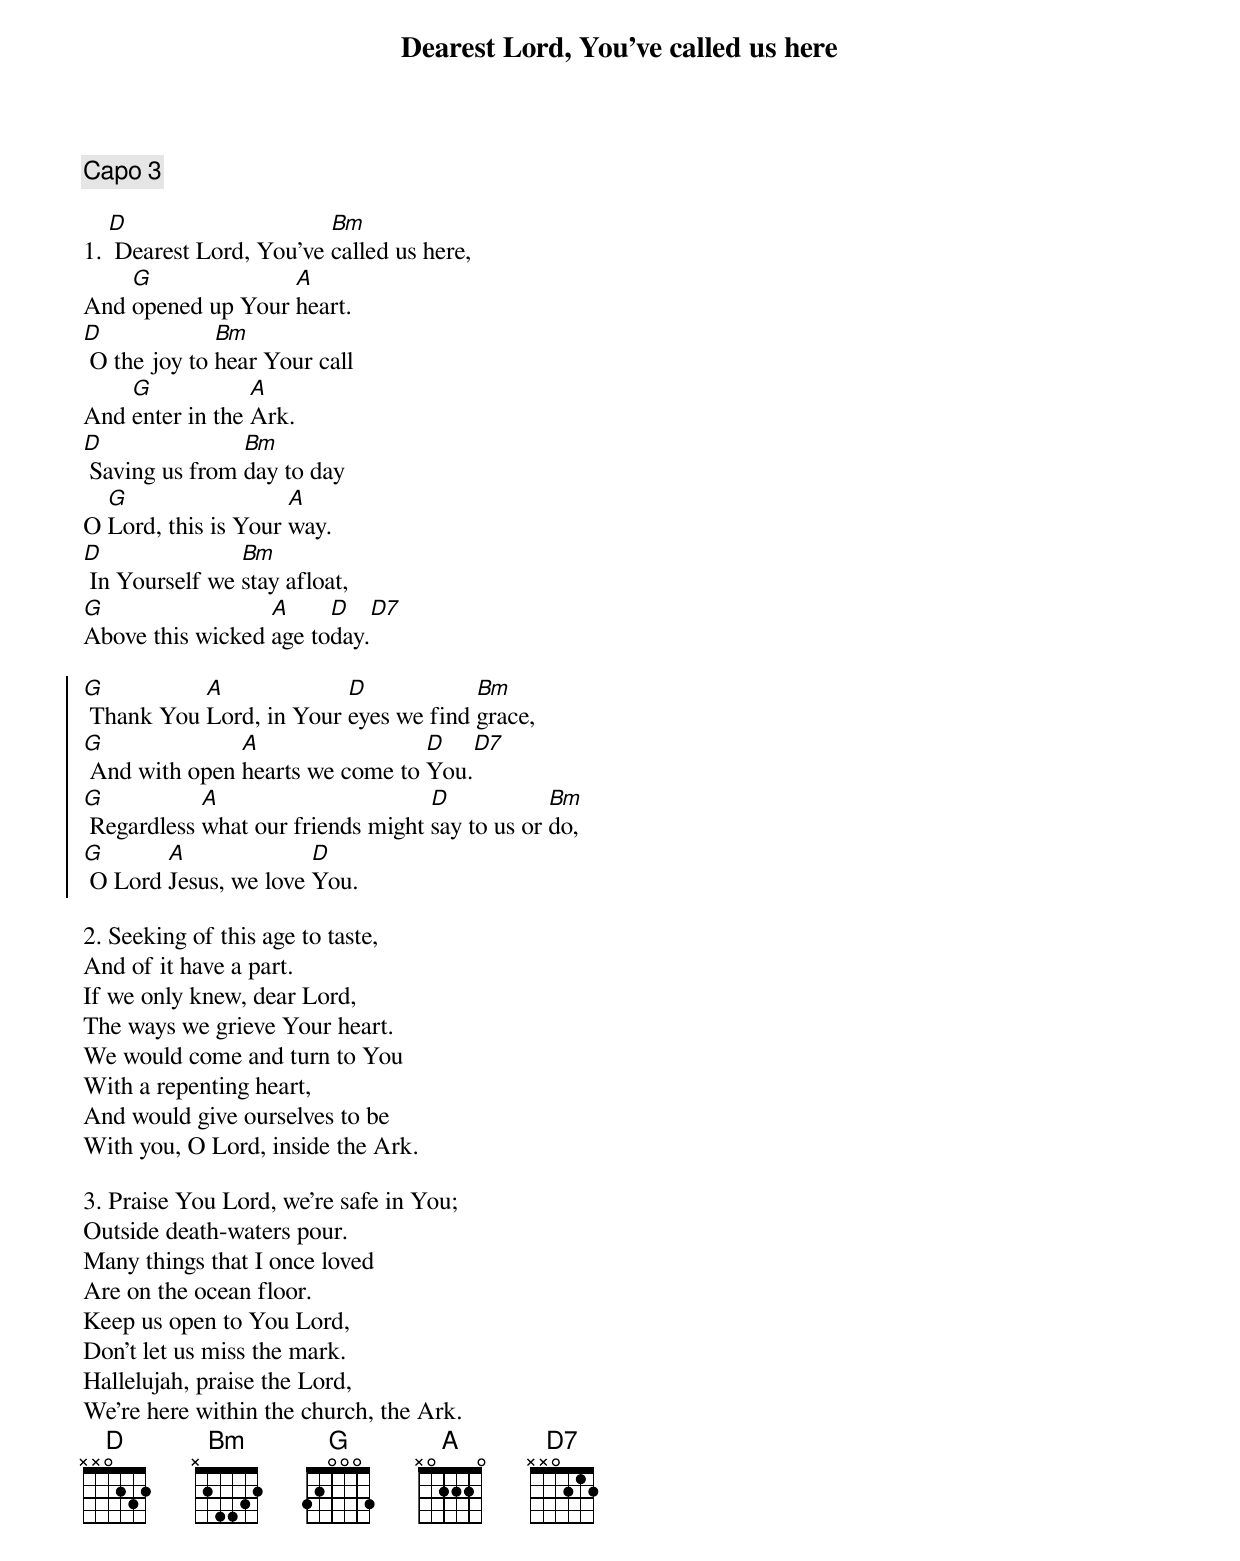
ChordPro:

{t:Dearest Lord, You've called us here}
{c: Capo 3}

1. [D] Dearest Lord, You've [Bm]called us here,
And [G]opened up Your [A]heart.
[D] O the joy to [Bm]hear Your call
And [G]enter in the [A]Ark.
[D] Saving us from [Bm]day to day
O [G]Lord, this is Your [A]way.
[D] In Yourself we [Bm]stay afloat,
[G]Above this wicked [A]age to[D]day.[D7]

{soc}
[G] Thank You [A]Lord, in Your [D]eyes we find [Bm]grace,
[G] And with open [A]hearts we come to [D]You.[D7]
[G] Regardless [A]what our friends might [D]say to us or [Bm]do,
[G] O Lord [A]Jesus, we love [D]You.
{eoc}

2. Seeking of this age to taste,
And of it have a part.
If we only knew, dear Lord,
The ways we grieve Your heart.
We would come and turn to You
With a repenting heart,
And would give ourselves to be
With you, O Lord, inside the Ark.

3. Praise You Lord, we're safe in You;
Outside death-waters pour.
Many things that I once loved
Are on the ocean floor.
Keep us open to You Lord,
Don't let us miss the mark.
Hallelujah, praise the Lord,
We're here within the church, the Ark.
